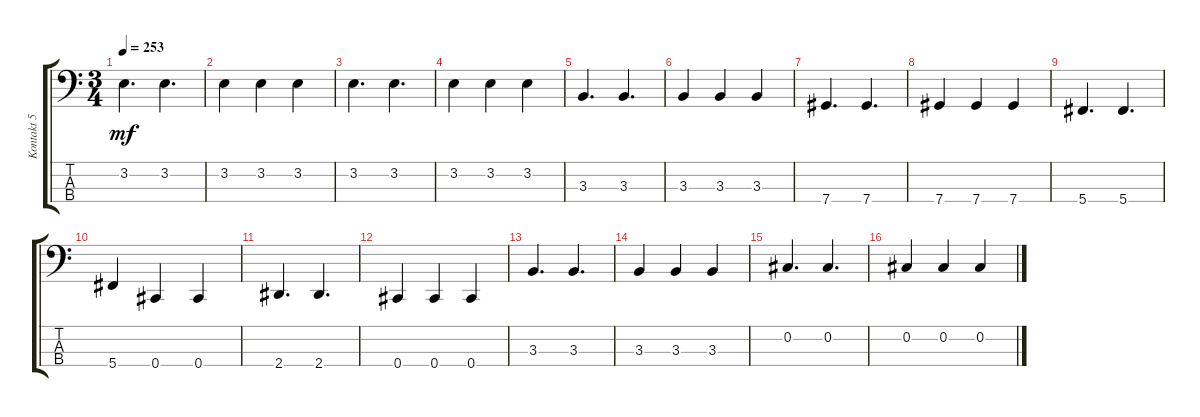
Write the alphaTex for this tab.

\track ("Kontakt 5 01 (Staff 1)" "Kontakt 5 ") {instrument acousticbass}
\staff {score tabs}
\tuning (Gb2 Db2 Ab1 Db1) {hide}
\ts (3 4)
\tempo 253
\clef f4
\ks c
3.2.4{d dy mf} 3.2.4{d} |
3.2.4 3.2.4 3.2.4 |
3.2.4{d} 3.2.4{d} |
3.2.4 3.2.4 3.2.4 |
3.3.4{d} 3.3.4{d} |
3.3.4 3.3.4 3.3.4 |
7.4.4{d} 7.4.4{d} |
7.4.4 7.4.4 7.4.4 |
5.4.4{d} 5.4.4{d} |
5.4.4 0.4.4 0.4.4 |
2.4.4{d} 2.4.4{d} |
0.4.4 0.4.4 0.4.4 |
3.3.4{d} 3.3.4{d} |
3.3.4 3.3.4 3.3.4 |
0.2.4{d} 0.2.4{d} |
0.2.4 0.2.4 0.2.4
